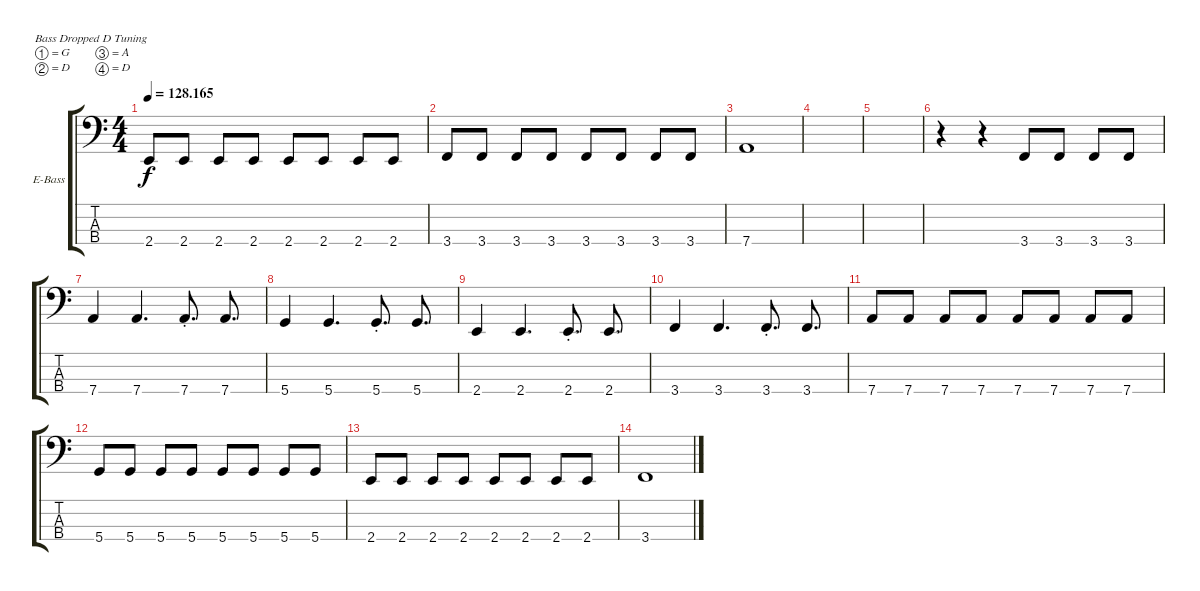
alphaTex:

\defaultSystemsLayout 4
\bracketExtendMode groupsimilarinstruments
\firstSystemTrackNameOrientation horizontal
\otherSystemsTrackNameOrientation horizontal
\track ("Electric Bass" "E-Bass") {instrument electricbassfinger}
\staff {score tabs}
\tuning (G2 D2 A1 D1)
\ts (4 4)
\tempo
128.165
\accidentals auto
\clef f4
\ottava regular
\simile none
\ks c
2.4.8{dy f} 2.4.8 2.4.8 2.4.8 2.4.8 2.4.8 2.4.8 2.4.8 |
3.4.8 3.4.8 3.4.8 3.4.8 3.4.8 3.4.8 3.4.8 3.4.8 |
7.4.1 |
|
|
r.4 r.4 3.4.8 3.4.8 3.4.8 3.4.8 |
7.4.4 7.4.4{d} 7.4{st}.8{d} 7.4.8{d} |
5.4.4 5.4.4{d} 5.4{st}.8{d} 5.4.8{d} |
2.4.4 2.4.4{d} 2.4{st}.8{d} 2.4.8{d} |
3.4.4 3.4.4{d} 3.4{st}.8{d} 3.4.8{d} |
7.4.8 7.4.8 7.4.8 7.4.8 7.4.8 7.4.8 7.4.8 7.4.8 |
5.4.8 5.4.8 5.4.8 5.4.8 5.4.8 5.4.8 5.4.8 5.4.8 |
2.4.8 2.4.8 2.4.8 2.4.8 2.4.8 2.4.8 2.4.8 2.4.8 |
3.4.1
